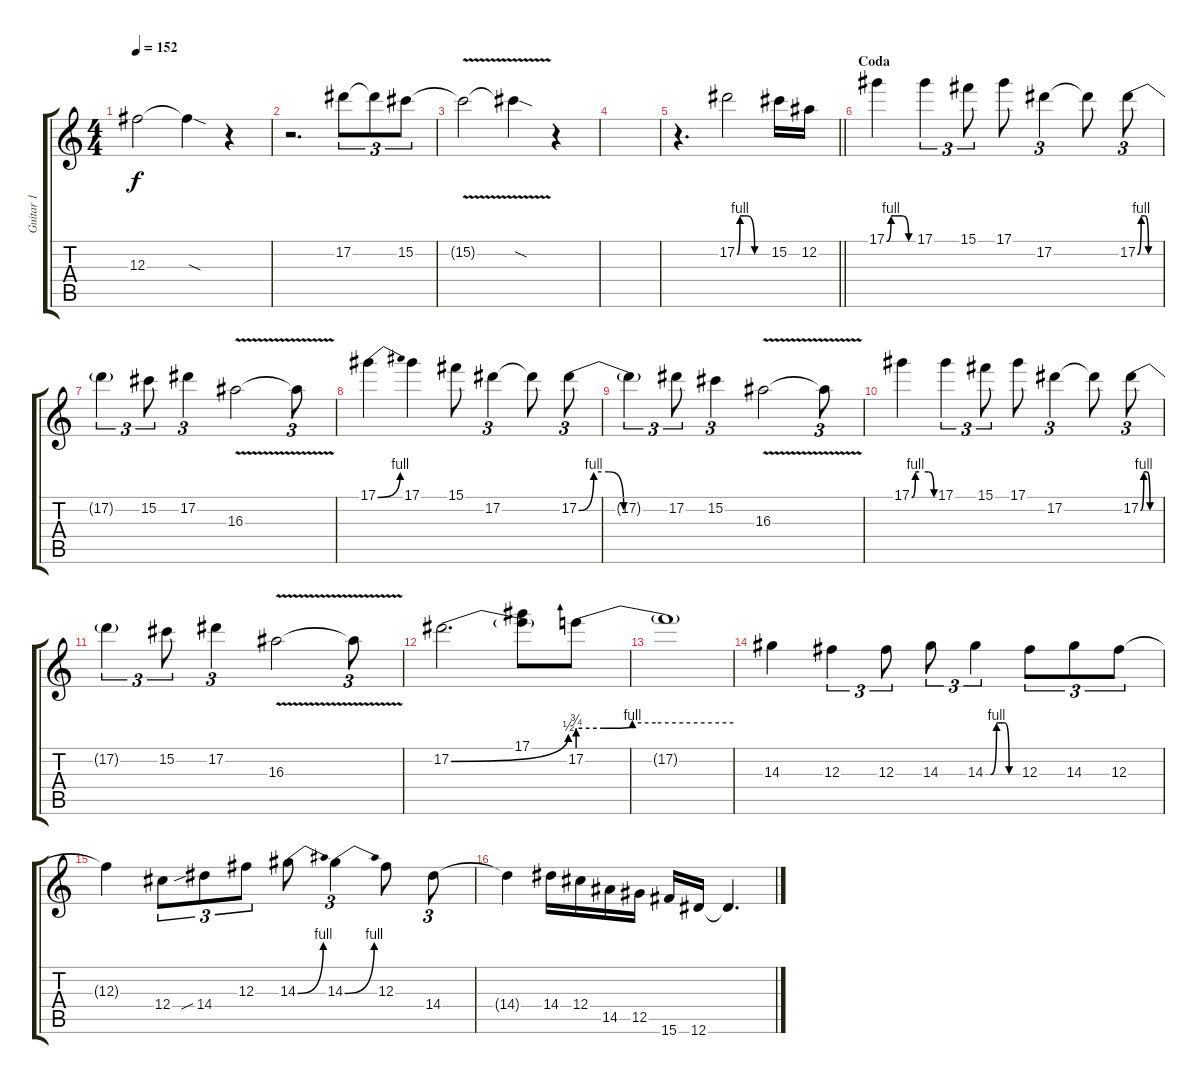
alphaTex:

\track ("Guitar 1" "Guitar 1") {instrument distortionguitar}
\staff {score tabs}
\tuning (Eb4 Bb3 Gb3 Db3 Ab2 Eb2) {hide}
\ts (4 4)
\tempo 152
\clef g2
\ks c
12.3{t}.2{dy f} 12.3{sod t}.4 r.4 |
r.2{d} 17.2.8{tu (3 2)} 17.2{t}.8{tu (3 2)} 15.2.8{tu (3 2)} |
15.2{v t}.2 15.2{sod t}.4 r.4 |
|
\barLineRight lightlight
r.4{d} 17.2{be (custom 0 0 6 4 15 4 20 4 35 0 44 0 60 0)}.2 15.2.16 12.2.16 |
\section ("" "Coda")
17.1{be (custom 0 0 10 4 20 4 35 4 50 0 60 0)}.4 17.1.4{tu (3 2)} 15.1.8{tu (3 2)} 17.1.8 17.2.4{tu (3 2)} 17.2{t}.8 17.2{be (custom 0 0 10 4 20 4 30 0 60 0)}.8{tu (3 2)} |
17.2{t}.4{tu (3 2)} 15.2.8{tu (3 2)} 17.2.4{tu (3 2)} 16.3{v}.2 16.3{t}.8{tu (3 2)} |
17.1{be (bend 0 0 60 4)}.4 17.1.4 15.1.8 17.2.4{tu (3 2)} 17.2{t}.8 17.2{be (custom 0 0 10 4 20 4 30 0 60 0)}.8{tu (3 2)} |
17.2{t}.4{tu (3 2)} 17.2.8{tu (3 2)} 15.2.4{tu (3 2)} 16.3{v}.2 16.3{t}.8{tu (3 2)} |
17.1{be (custom 0 0 10 4 20 4 45 4 60 0)}.4 17.1.4{tu (3 2)} 15.1.8{tu (3 2)} 17.1.8 17.2.4{tu (3 2)} 17.2{t}.8 17.2{be (custom 0 0 10 4 20 4 30 0 60 0)}.8{tu (3 2)} |
17.2{t}.4{tu (3 2)} 15.2.8{tu (3 2)} 17.2.4{tu (3 2)} 16.3{v}.2 16.3{t}.8{tu (3 2)} |
17.2{be (bend 0 0 60 2)}.2{d} (17.1 17.2{t}).8 17.2{be (custom 0 3 10 3 21 4 30 4 60 4)}.8 |
17.2{t}.1 |
14.3.4 12.3.4{tu (3 2)} 12.3.8{tu (3 2)} 14.3.8{tu (3 2)} 14.3{be (custom 0 0 10 0 21 4 25 4 36 4 44 0 54 0 60 0)}.4{tu (3 2)} 12.3.8{tu (3 2)} 14.3.8{tu (3 2)} 12.3.8{tu (3 2)} |
12.3{t}.4 12.4.8{tu (3 2)} 14.4{sib}.8{tu (3 2)} 12.3.8{tu (3 2)} 14.3{be (bend 0 0 60 4)}.8 14.3{be (bend 0 0 60 4)}.4{tu (3 2)} 12.3.8 14.4.8{tu (3 2)} |
14.4{t}.4 14.4.16 12.4.16 14.5.16 12.5.16 15.6.16 12.6.16 12.6{t}.4{d}
